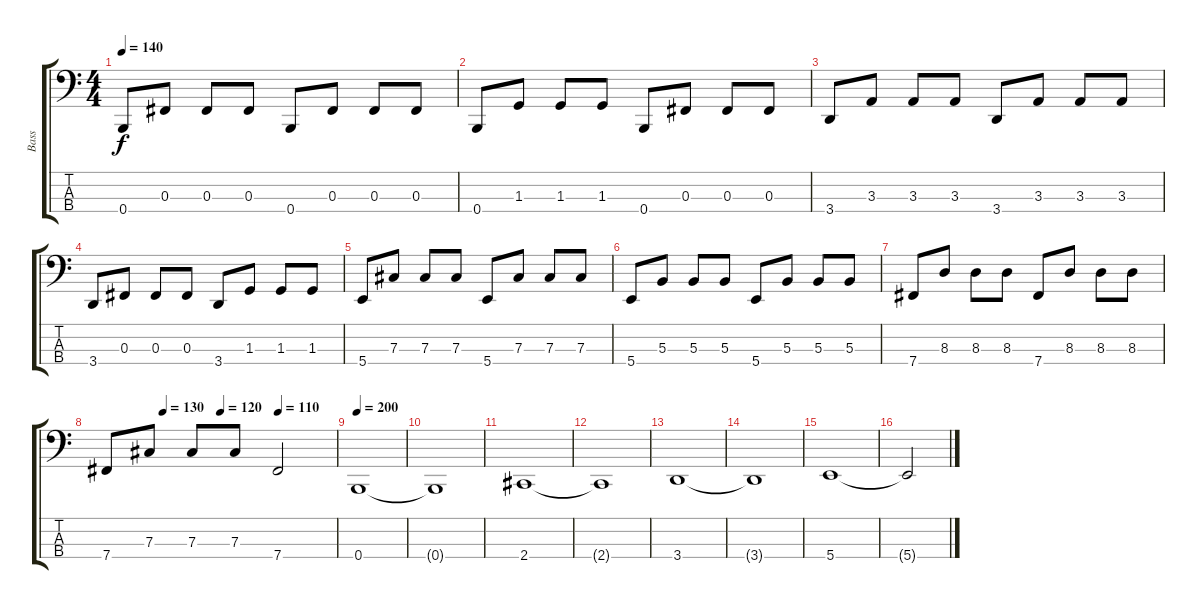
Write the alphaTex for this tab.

\track ("Bass" "Bass") {instrument electricbasspick}
\staff {score tabs}
\tuning (E2 B1 Gb1 B0) {hide}
\ts (4 4)
\tempo 140
\clef f4
\ks c
0.4.8{dy f} 0.3.8 0.3.8 0.3.8 0.4.8 0.3.8 0.3.8 0.3.8 |
0.4.8 1.3.8 1.3.8 1.3.8 0.4.8 0.3.8 0.3.8 0.3.8 |
3.4.8 3.3.8 3.3.8 3.3.8 3.4.8 3.3.8 3.3.8 3.3.8 |
3.4.8 0.3.8 0.3.8 0.3.8 3.4.8 1.3.8 1.3.8 1.3.8 |
5.4.8 7.3.8 7.3.8 7.3.8 5.4.8 7.3.8 7.3.8 7.3.8 |
5.4.8 5.3.8 5.3.8 5.3.8 5.4.8 5.3.8 5.3.8 5.3.8 |
7.4.8 8.3.8 8.3.8 8.3.8 7.4.8 8.3.8 8.3.8 8.3.8 |
\tempo (130 0.25)
\tempo (120 0.5)
\tempo (110 0.75)
7.4.8 7.3.8 7.3.8 7.3.8 7.4.2 |
\tempo 200
0.4.1 |
0.4{t}.1 |
2.4.1 |
2.4{t}.1 |
3.4.1 |
3.4{t}.1 |
5.4.1 |
5.4{t}.2
